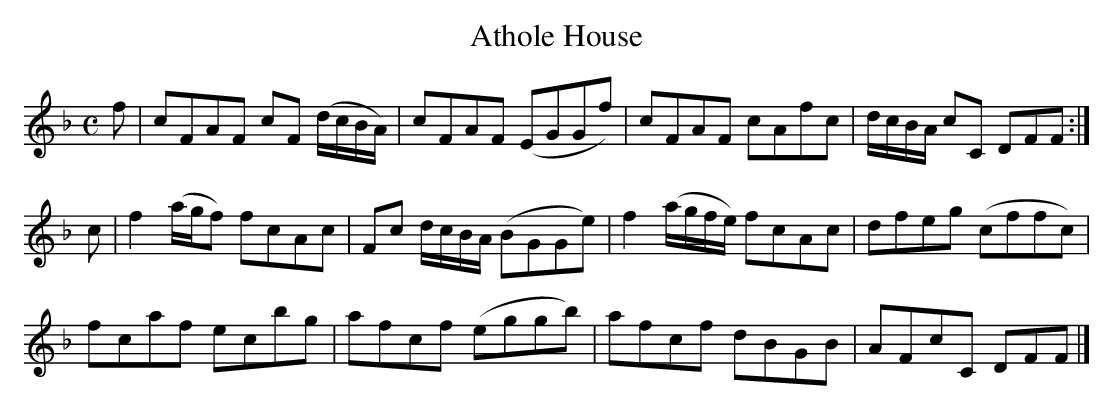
X:1
T:Athole House
L:1/8
M:C
K:F
f|cFAF       cF (d/c/B/A/)|cFAF        (EGGf)|cFAF          cAfc|d/c/B/A/ cC DFF :|
c|f2 (a/g/f) fcAc         |Fc d/c/B/A/ (BGGe)|f2 (a/g/f/e/) fcAc|dfeg       (cffc)|
  fcaf       ecbg         |afcf        (eggb)|afcf          dBGB|AFcC        DFF |]
